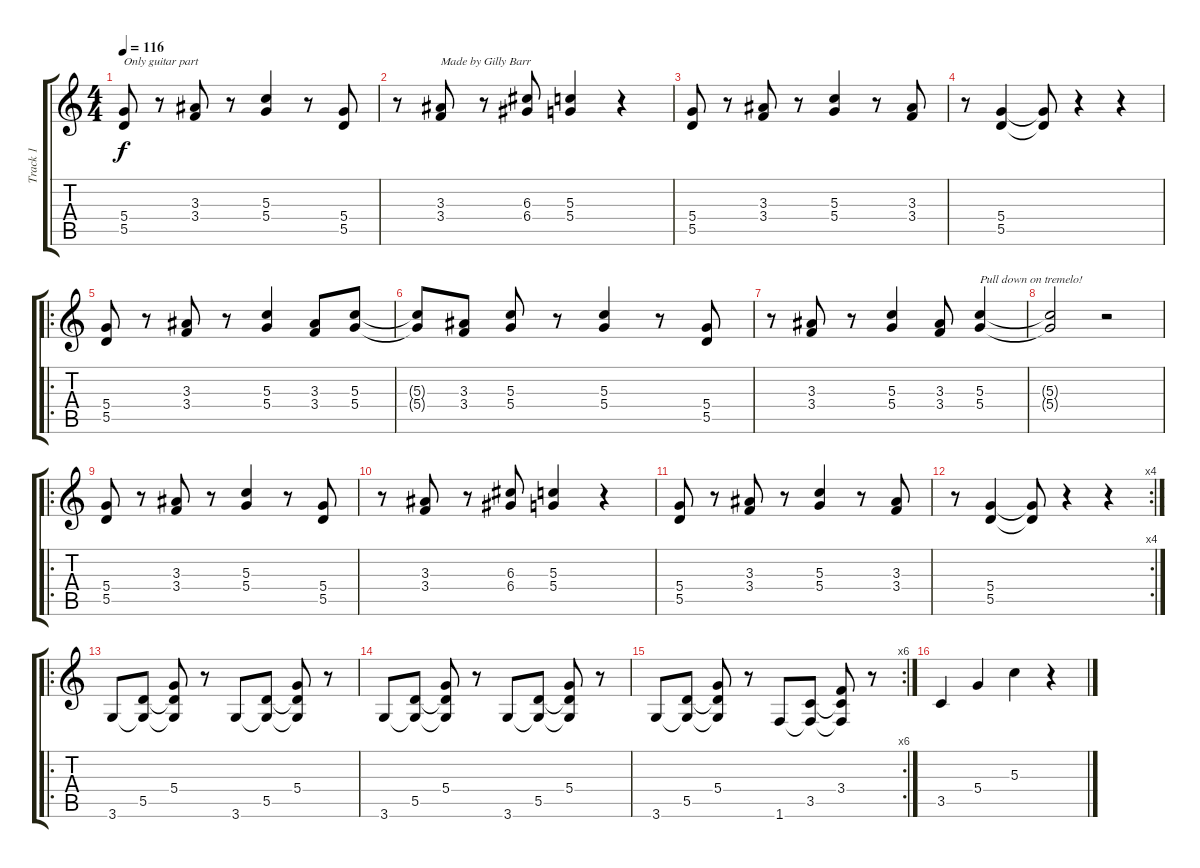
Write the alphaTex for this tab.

\track ("Track 1" "Track 1") {instrument overdrivenguitar}
\staff {score tabs}
\tuning (E4 B3 G3 D3 A2 E2) {hide}
\ts (4 4)
\tempo 116
\clef g2
\ks c
(5.4 5.5).8{txt "Only guitar part" dy f instrument overdrivenguitar} r.8 (3.3 3.4).8 r.8 (5.3 5.4).4 r.8 (5.4 5.5).8 |
r.8 (3.3 3.4).8{txt "Made by Gilly Barr"} r.8 (6.3 6.4).8 (5.3 5.4).4 r.4 |
(5.4 5.5).8 r.8 (3.3 3.4).8 r.8 (5.3 5.4).4 r.8 (3.3 3.4).8 |
r.8 (5.4 5.5).4 (5.4{t} 5.5{t}).8 r.4 r.4 |
\ro
(5.4 5.5).8 r.8 (3.3 3.4).8 r.8 (5.3 5.4).4 (3.3 3.4).8 (5.3 5.4).8 |
(5.3{t} 5.4{t}).8 (3.3 3.4).8 (5.3 5.4).8 r.8 (5.3 5.4).4 r.8 (5.4 5.5).8 |
r.8 (3.3 3.4).8 r.8 (5.3 5.4).4 (3.3 3.4).8 (5.3 5.4).4{txt "Pull down on tremelo!"} |
(5.3{t} 5.4{t}).2 r.2 |
\ro
(5.4 5.5).8 r.8 (3.3 3.4).8 r.8 (5.3 5.4).4 r.8 (5.4 5.5).8 |
r.8 (3.3 3.4).8 r.8 (6.3 6.4).8 (5.3 5.4).4 r.4 |
(5.4 5.5).8 r.8 (3.3 3.4).8 r.8 (5.3 5.4).4 r.8 (3.3 3.4).8 |
\rc 4
r.8 (5.4 5.5).4 (5.4{t} 5.5{t}).8 r.4 r.4 |
\ro
3.6.8 (5.5 3.6{t}).8 (5.4 5.5{t} 3.6{t}).8 r.8 3.6.8 (5.5 3.6{t}).8 (5.4 5.5{t} 3.6{t}).8 r.8 |
3.6.8 (5.5 3.6{t}).8 (5.4 5.5{t} 3.6{t}).8 r.8 3.6.8 (5.5 3.6{t}).8 (5.4 5.5{t} 3.6{t}).8 r.8 |
\rc 6
3.6.8 (5.5 3.6{t}).8 (5.4 5.5{t} 3.6{t}).8 r.8 1.6.8 (3.5 1.6{t}).8 (3.4 3.5{t} 1.6{t}).8 r.8 |
3.5.4 5.4.4 5.3.4 r.4
